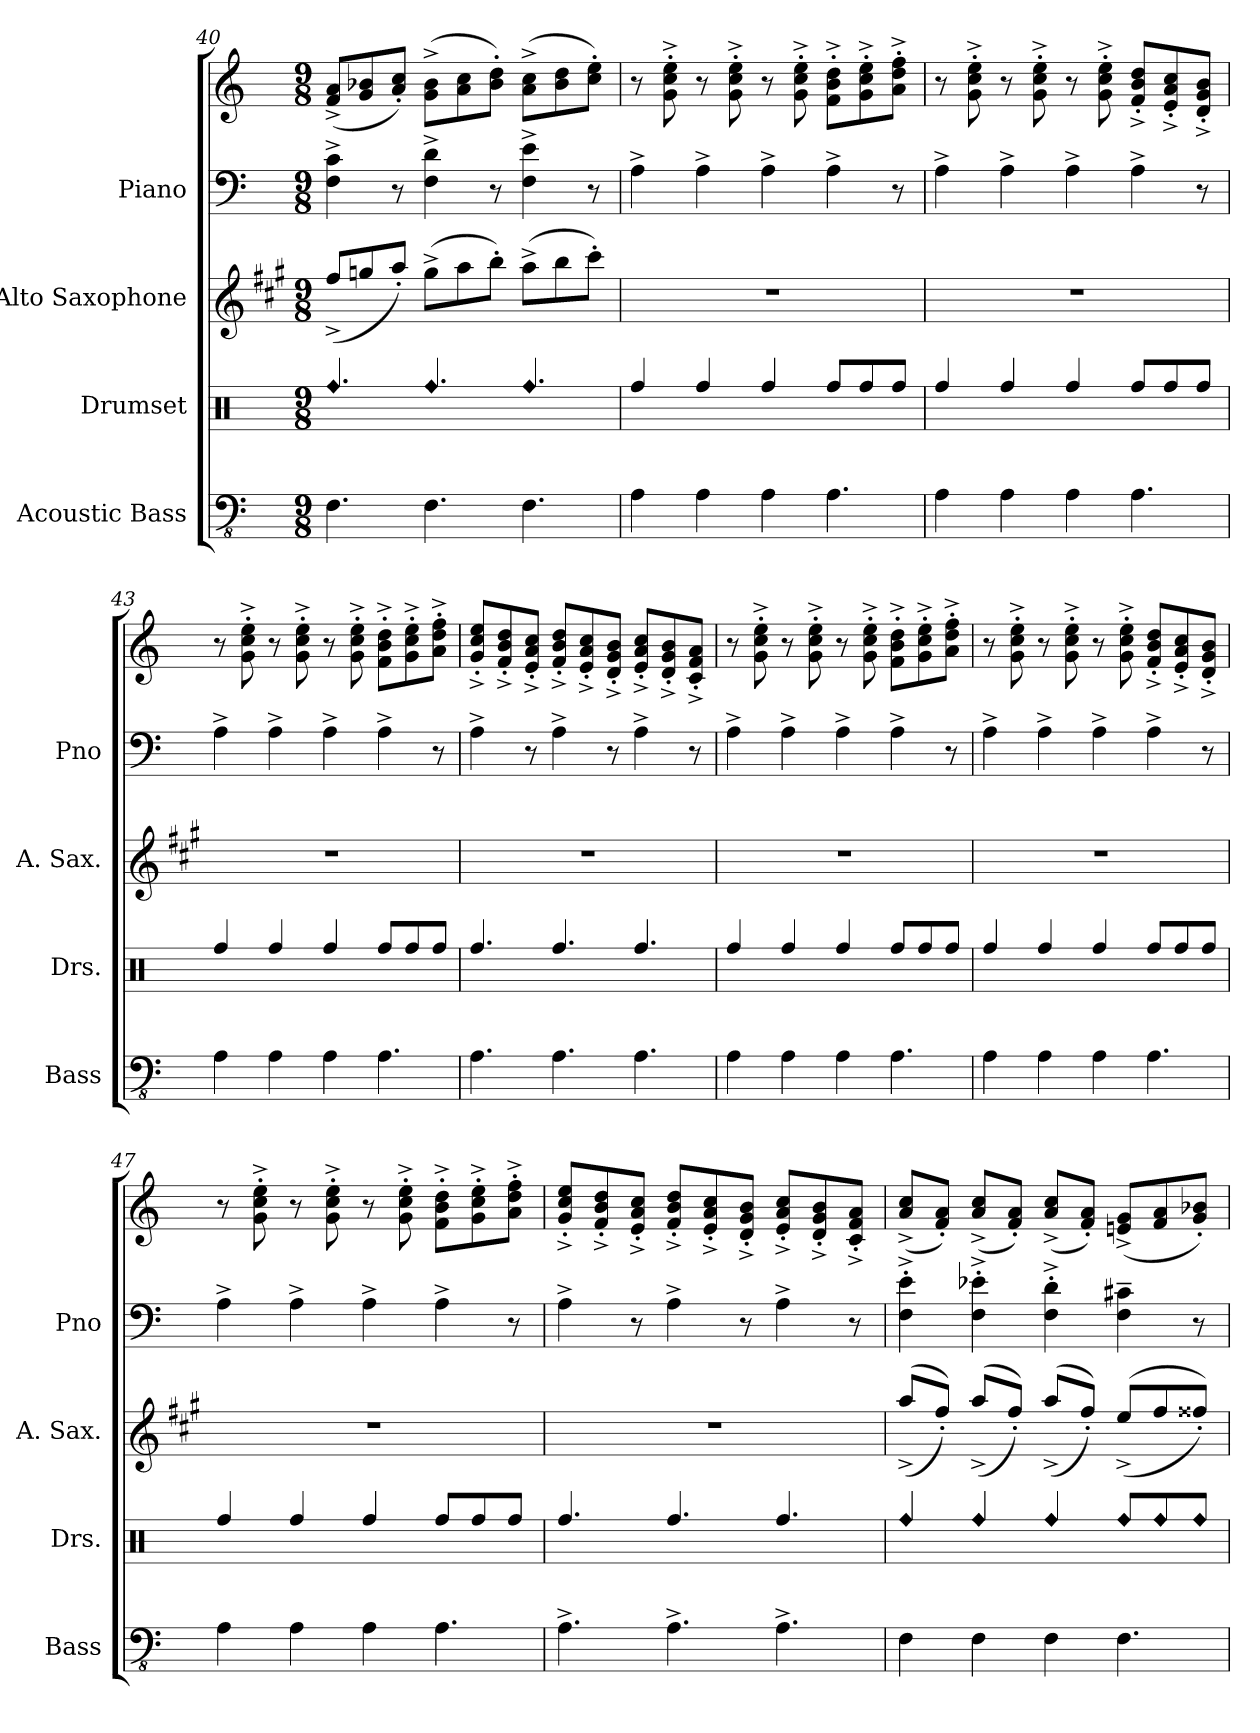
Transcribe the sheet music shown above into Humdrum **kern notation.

**kern	**kern	**kern	**kern	**kern
*part4	*part3	*part2	*part1	*part1
*staff5	*staff4	*staff3	*staff2	*staff1
*I"Acoustic Bass	*I"Drumset	*I"Alto Saxophone	*I"Piano	*
*I'Bass	*I'Drs.	*I'A. Sax.	*I'Pno	*
*clefFv4	*clefX	*clefG2	*clefF4	*clefG2
*	*	*ITrd5c9	*	*
*k[]	*k[]	*k[]	*k[]	*k[]
*M9/8	*M9/8	*M9/8	*M9/8	*M9/8
=40	=40	=40	=40	=40
!	!LO:N:head=diamond	!	!	!
4.FF\	4.Rff/	(8a^/L	4F\^ 4c\^	(8f/^ 8a/^L
.	.	8b-X/	.	8g/ 8b-X/
.	.	8cc'/J)	8r	8a/' 8cc/'J)
!	!LO:N:head=diamond	!	!	!
4.FF\	4.Rff/	(>8b-^\L	4F\^ 4d\^	(>8g\^ 8b-\^L
.	.	8cc\	.	8a\ 8cc\
.	.	8dd'\J)	8r	8b-\' 8dd\'J)
!	!LO:N:head=diamond	!	!	!
4.FF\	4.Rff/	(>8cc^\L	4F\^ 4e\^	(>8a\^ 8cc\^L
.	.	8dd\	.	8b-\ 8dd\
.	.	8ee'\J)	8r	8cc\' 8ee\'J)
=41	=41	=41	=41	=41
*	*	*	*	*MM191
4AA\	4Rff/	8%9r	4A^\	8r
.	.	.	.	8g\^' 8cc\^' 8ee\^'
4AA\	4Rff/	.	4A^\	8r
.	.	.	.	8g\^' 8cc\^' 8ee\^'
4AA\	4Rff/	.	4A^\	8r
.	.	.	.	8g\^' 8cc\^' 8ee\^'
4.AA\	8Rff/L	.	4A^\	8f\^' 8b\^' 8dd\^'L
.	8Rff/	.	.	8g\^' 8cc\^' 8ee\^'
.	8Rff/J	.	8r	8a\^' 8dd\^' 8ff\^'J
!!LO:LB:g=z
=42	=42	=42	=42	=42
4AA\	4Rff/	8%9r	4A^\	8r
.	.	.	.	8g\^' 8cc\^' 8ee\^'
4AA\	4Rff/	.	4A^\	8r
.	.	.	.	8g\^' 8cc\^' 8ee\^'
4AA\	4Rff/	.	4A^\	8r
.	.	.	.	8g\^' 8cc\^' 8ee\^'
4.AA\	8Rff/L	.	4A^\	8f/^' 8b/^' 8dd/^'L
.	8Rff/	.	.	8e/^' 8a/^' 8cc/^'
.	8Rff/J	.	8r	8d/^' 8g/^' 8b/^'J
=43	=43	=43	=43	=43
4AA\	4Rff/	8%9r	4A^\	8r
.	.	.	.	8g\^' 8cc\^' 8ee\^'
4AA\	4Rff/	.	4A^\	8r
.	.	.	.	8g\^' 8cc\^' 8ee\^'
4AA\	4Rff/	.	4A^\	8r
.	.	.	.	8g\^' 8cc\^' 8ee\^'
4.AA\	8Rff/L	.	4A^\	8f\^' 8b\^' 8dd\^'L
.	8Rff/	.	.	8g\^' 8cc\^' 8ee\^'
.	8Rff/J	.	8r	8a\^' 8dd\^' 8ff\^'J
=44	=44	=44	=44	=44
4.AA\	4.Rff/	8%9r	4A^\	8g/^' 8cc/^' 8ee/^'L
.	.	.	.	8f/^' 8b/^' 8dd/^'
.	.	.	8r	8e/^' 8a/^' 8cc/^'J
4.AA\	4.Rff/	.	4A^\	8f/^' 8b/^' 8dd/^'L
.	.	.	.	8e/^' 8a/^' 8cc/^'
.	.	.	8r	8d/^' 8g/^' 8b/^'J
4.AA\	4.Rff/	.	4A^\	8e/^' 8a/^' 8cc/^'L
.	.	.	.	8d/^' 8g/^' 8b/^'
.	.	.	8r	8c/^' 8f/^' 8a/^'J
=45	=45	=45	=45	=45
4AA\	4Rff/	8%9r	4A^\	8r
.	.	.	.	8g\^' 8cc\^' 8ee\^'
4AA\	4Rff/	.	4A^\	8r
.	.	.	.	8g\^' 8cc\^' 8ee\^'
4AA\	4Rff/	.	4A^\	8r
.	.	.	.	8g\^' 8cc\^' 8ee\^'
4.AA\	8Rff/L	.	4A^\	8f\^' 8b\^' 8dd\^'L
.	8Rff/	.	.	8g\^' 8cc\^' 8ee\^'
.	8Rff/J	.	8r	8a\^' 8dd\^' 8ff\^'J
!!LO:PB:g=z
=46	=46	=46	=46	=46
4AA\	4Rff/	8%9r	4A^\	8r
.	.	.	.	8g\^' 8cc\^' 8ee\^'
4AA\	4Rff/	.	4A^\	8r
.	.	.	.	8g\^' 8cc\^' 8ee\^'
4AA\	4Rff/	.	4A^\	8r
.	.	.	.	8g\^' 8cc\^' 8ee\^'
4.AA\	8Rff/L	.	4A^\	8f/^' 8b/^' 8dd/^'L
.	8Rff/	.	.	8e/^' 8a/^' 8cc/^'
.	8Rff/J	.	8r	8d/^' 8g/^' 8b/^'J
=47	=47	=47	=47	=47
4AA\	4Rff/	8%9r	4A^\	8r
.	.	.	.	8g\^' 8cc\^' 8ee\^'
4AA\	4Rff/	.	4A^\	8r
.	.	.	.	8g\^' 8cc\^' 8ee\^'
4AA\	4Rff/	.	4A^\	8r
.	.	.	.	8g\^' 8cc\^' 8ee\^'
4.AA\	8Rff/L	.	4A^\	8f\^' 8b\^' 8dd\^'L
.	8Rff/	.	.	8g\^' 8cc\^' 8ee\^'
.	8Rff/J	.	8r	8a\^' 8dd\^' 8ff\^'J
=48	=48	=48	=48	=48
4.AA^\	4.Rff/	8%9r	4A^\	8g/^' 8cc/^' 8ee/^'L
.	.	.	.	8f/^' 8b/^' 8dd/^'
.	.	.	8r	8e/^' 8a/^' 8cc/^'J
4.AA^\	4.Rff/	.	4A^\	8f/^' 8b/^' 8dd/^'L
.	.	.	.	8e/^' 8a/^' 8cc/^'
.	.	.	8r	8d/^' 8g/^' 8b/^'J
4.AA^\	4.Rff/	.	4A^\	8e/^' 8a/^' 8cc/^'L
.	.	.	.	8d/^' 8g/^' 8b/^'
.	.	.	8r	8c/^' 8f/^' 8a/^'J
=49	=49	=49	=49	=49
!	!LO:N:head=diamond	!	!	!
4FF\	4Rff/	((8cc^/L	4F\^' 4e\^'	(8a/^ 8cc/^L
.	.	8a'/J))	.	8f/' 8a/'J)
!	!LO:N:head=diamond	!	!	!
4FF\	4Rff/	((8cc^/L	4F\^' 4e-X\^'	(8a/^ 8cc/^L
.	.	8a'/J))	.	8f/' 8a/'J)
!	!LO:N:head=diamond	!	!	!
4FF\	4Rff/	((8cc^/L	4F\^' 4d\^'	(8a/^ 8cc/^L
.	.	8a'/J))	.	8f/' 8a/'J)
!	!LO:N:head=diamond	!	!	!
4.FF\	8Rff/L	((8g^/L	4F\~ 4c#X\~	(8eni/^ 8g/^L
!	!LO:N:head=diamond	!	!	!
.	8Rff/	8a/	.	8f/ 8a/
!	!LO:N:head=diamond	!	!	!
.	8Rff/J	8a#X'/J))	8r	8g/' 8b-X/'J)
=	=	=	=	=
*-	*-	*-	*-	*-
